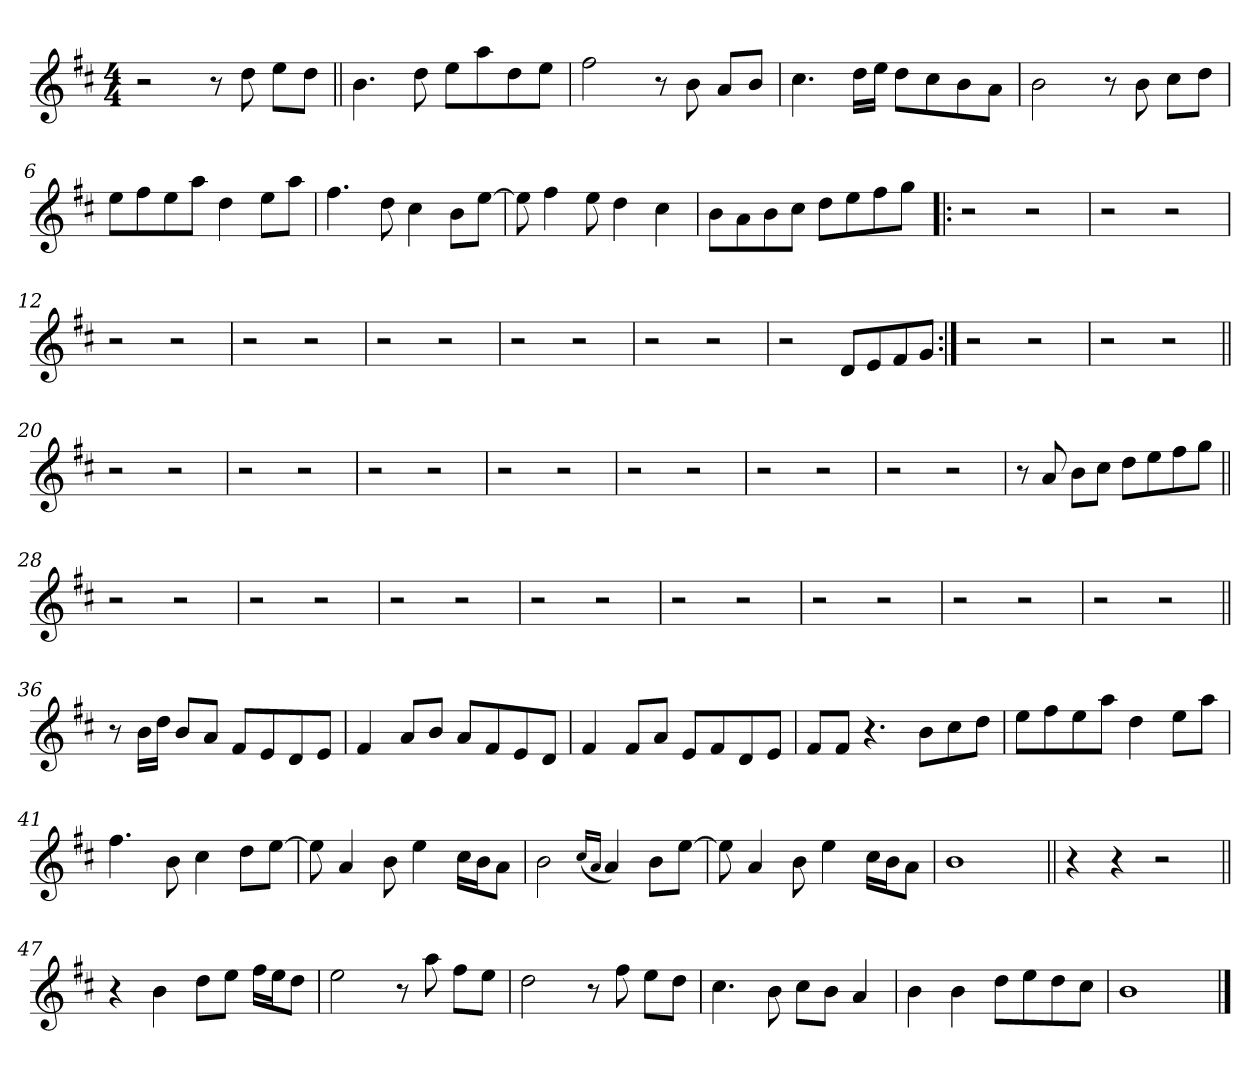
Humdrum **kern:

**kern
*part1
*staff1
!!LO:PB:g=z
*clefG2
*k[f#c#]
*D:
*M4/4
*MM97
=1
2r
8r
8ddi\
8eei\L
8ddi\J
=2||
4.bi\
8ddi\
8eei\L
8aai\
8ddi\
8eei\J
=3
2ff#i\
8r
8bi\
8ai/L
8bi/J
=4
4.cc#i\
16ddi\LL
16eei\JJ
8ddi\L
8cc#i\
8bi\
8ai\J
!!LO:LB:g=z
=5
2bi\
8r
8bi\
8cc#i\L
8ddi\J
=6
8eei\L
8ff#i\
8eei\
8aai\J
4ddi\
8eei\L
8aai\J
=7
4.ff#i\
8ddi\
4cc#i\
8bi\L
[>8eei\J
=8
8eei\]
4ff#i\
8eei\
4ddi\
4cc#i\
=9
8bi\L
8ai\
8bi\
8cc#i\J
8ddi\L
8eei\
8ff#i\
8ggi\J
!!LO:LB:g=z
=10!|:
2r
2r
=11
2r
2r
=12
2r
2r
=13
2r
2r
=14
2r
2r
=15
2r
2r
=16
2r
2r
=17
2r
8di/L
8ei/
8f#i/
8gi/J
!!LO:LB:g=z
=18:|!
2r
2r
=19
2r
2r
=20||
2r
2r
=21
2r
2r
=22
2r
2r
=23
2r
2r
=24
2r
2r
!!LO:LB:g=z
=25
2r
2r
=26
2r
2r
=27
8r
8ai/
8bi\L
8cc#i\J
8ddi\L
8eei\
8ff#i\
8ggi\J
=28||
2r
2r
=29
2r
2r
=30
2r
2r
!!LO:LB:g=z
=31
2r
2r
=32
2r
2r
=33
2r
2r
=34
2r
2r
=35
2r
2r
=36||
8r
16bi\LL
16ddi\JJ
8bi/L
8ai/J
8f#i/L
8ei/
8di/
8ei/J
!!LO:LB:g=z
=37
4f#i/
8ai/L
8bi/J
8ai/L
8f#i/
8ei/
8di/J
=38
4f#i/
8f#i/L
8ai/J
8ei/L
8f#i/
8di/
8ei/J
=39
8f#i/L
8f#i/J
4.r
8bi\L
8cc#i\
8ddi\J
=40
8eei\L
8ff#i\
8eei\
8aai\J
4ddi\
8eei\L
8aai\J
=41
4.ff#i\
8bi\
4cc#i\
8ddi\L
[>8eei\J
!!LO:LB:g=z
=42
8eei\]
4ai/
8bi\
4eei\
16cc#i\LL
16bi\J
8ai\J
=43
2bi\
(16qcc#i/LL
16qai/JJ
4ai/)
8bi\L
[>8eei\J
=44
8eei\]
4ai/
8bi\
4eei\
16cc#i\LL
16bi\J
8ai\J
=45
1bi
=46||
4r
4r
2r
!!LO:LB:g=z
=47||
4r
4bi\
8ddi\L
8eei\J
16ff#i\LL
16eei\J
8ddi\J
=48
2eei\
8r
8aai\
8ff#i\L
8eei\J
=49
2ddi\
8r
8ff#i\
8eei\L
8ddi\J
!!LO:LB:g=z
=50
4.cc#i\
8bi\
8cc#i\L
8bi\J
4ai/
=51
4bi\
4bi\
8ddi\L
8eei\
8ddi\
8cc#i\J
=52
1bi
==
*-
